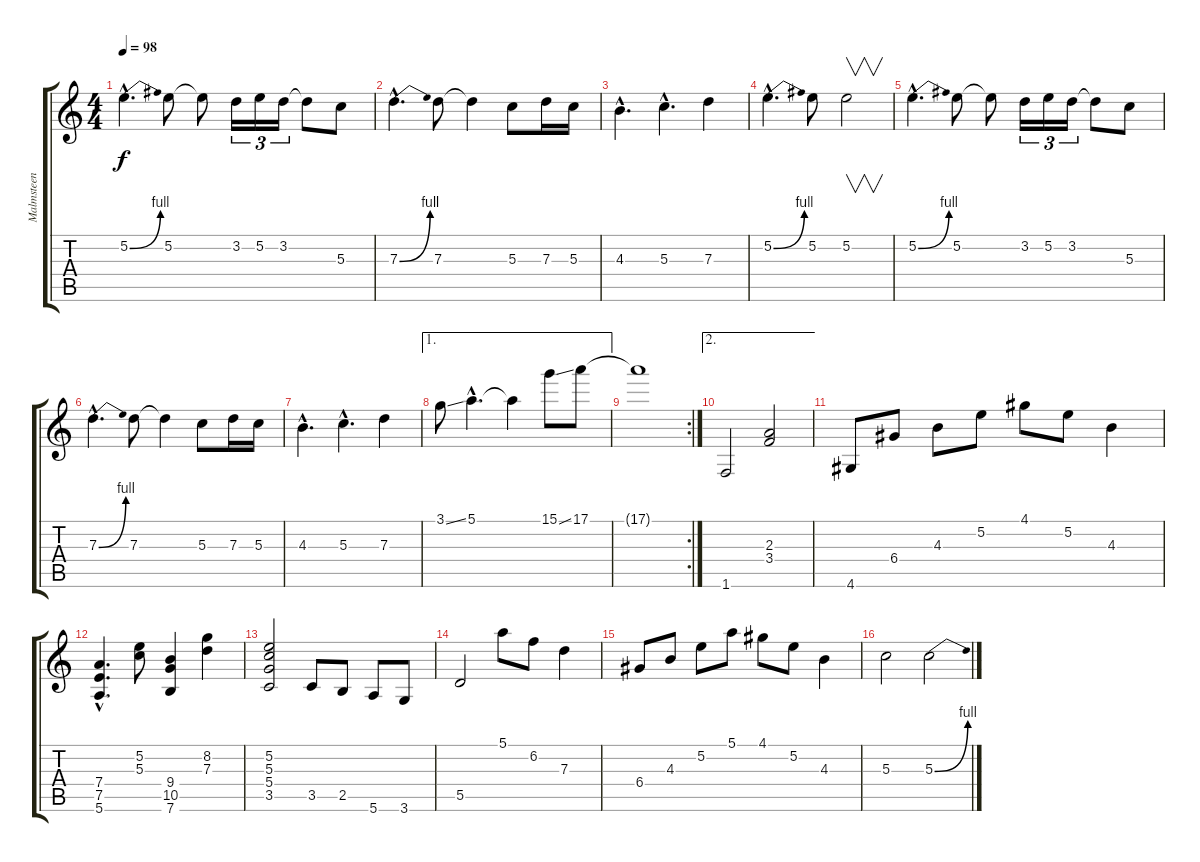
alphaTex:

\track ("Malmsteen 1" "Malmsteen ") {instrument distortionguitar}
\staff {score tabs}
\tuning (E4 B3 G3 D3 A2 E2) {hide}
\ts (4 4)
\tempo 98
\clef g2
\ks c
5.2{be (bend 0 0 60 4) hac}.4{d dy f} 5.2.8 5.2{t}.8 3.2.16{tu (3 2)} 5.2.16{tu (3 2)} 3.2.16{tu (3 2)} 3.2{t}.8 5.3.8 |
7.3{be (bend 0 0 60 4) hac}.4{d} 7.3.8 7.3{t}.4 5.3.8 7.3.16 5.3.16 |
4.3{hac}.4{d} 5.3{hac}.4{d} 7.3.4 |
5.2{be (bend 0 0 60 4) hac}.4{d} 5.2.8 5.2.2{v} |
5.2{be (bend 0 0 60 4) hac}.4{d} 5.2.8 5.2{t}.8 3.2.16{tu (3 2)} 5.2.16{tu (3 2)} 3.2.16{tu (3 2)} 3.2{t}.8 5.3.8 |
7.3{be (bend 0 0 60 4) hac}.4{d} 7.3.8 7.3{t}.4 5.3.8 7.3.16 5.3.16 |
4.3{hac}.4{d} 5.3{hac}.4{d} 7.3.4 |
\ae 1
3.1{ss}.8 5.1{hac}.4{d} 5.1{t}.4 15.1{ss}.8 17.1.8 |
\rc 2
17.1{t}.1 |
\ae 2
1.6.2 (2.3 3.4).2 |
4.6.8 6.4.8 4.3.8 5.2.8 4.1.8 5.2.8 4.3.4 |
(7.4{hac} 7.5{hac} 5.6{hac}).4{d} (5.2 5.3).8 (9.4 10.5 7.6).4 (8.2 7.3).4 |
(5.2 5.3 5.4 3.5).2 3.5.8 2.5.8 5.6.8 3.6.8 |
5.5.2 5.1.8 6.2.8 7.3.4 |
6.4.8 4.3.8 5.2.8 5.1.8 4.1.8 5.2.8 4.3.4 |
5.3.2 5.3{be (bend 0 0 60 4)}.2
